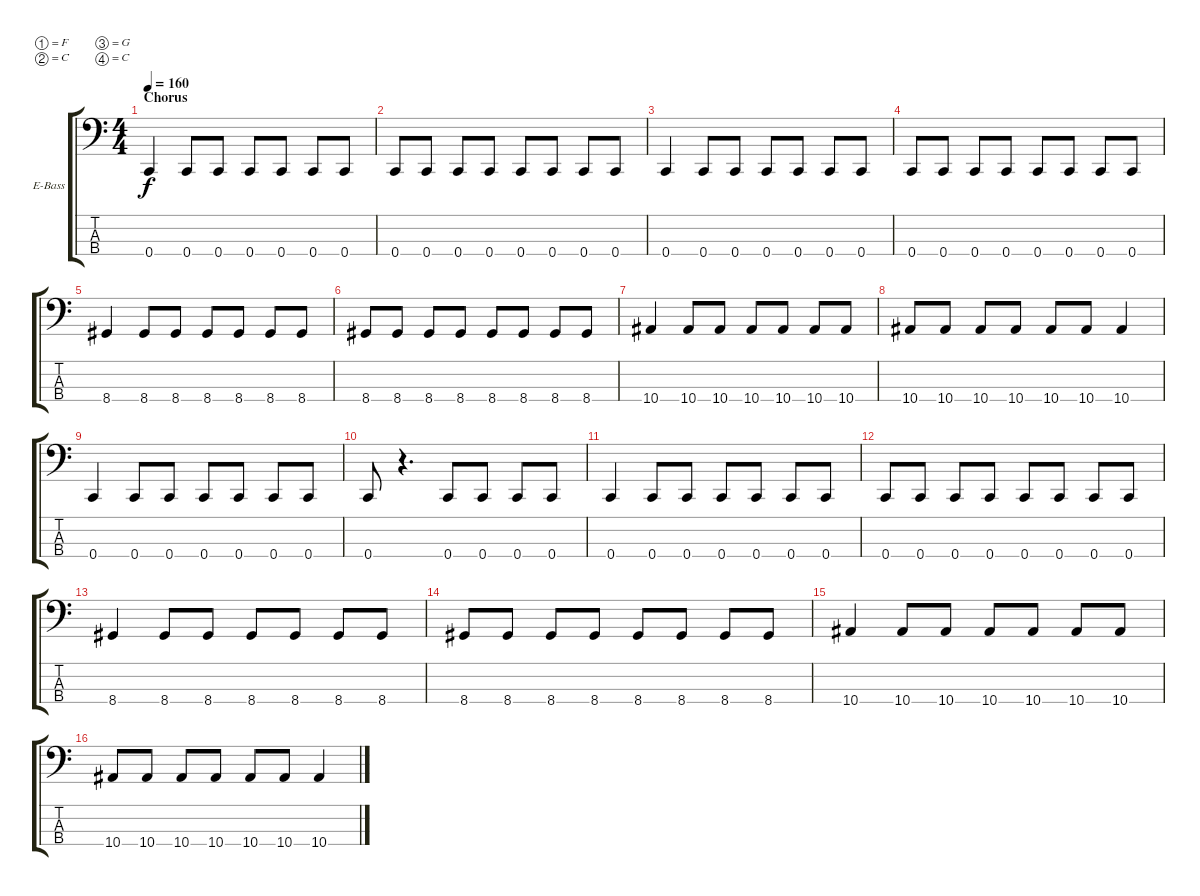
\defaultSystemsLayout 4
\bracketExtendMode groupsimilarinstruments
\firstSystemTrackNameOrientation horizontal
\otherSystemsTrackNameOrientation horizontal
\track ("Electric Bass" "E-Bass") {instrument electricbassfinger}
\staff {score tabs}
\tuning (F2 C2 G1 C1)
\ts (4 4)
\section ("" "Chorus")
\tempo 160
\clef f4
\ks c
0.4.4{dy f} 0.4.8 0.4.8 0.4.8 0.4.8 0.4.8 0.4.8 |
0.4.8 0.4.8 0.4.8 0.4.8 0.4.8 0.4.8 0.4.8 0.4.8 |
0.4.4 0.4.8 0.4.8 0.4.8 0.4.8 0.4.8 0.4.8 |
0.4.8 0.4.8 0.4.8 0.4.8 0.4.8 0.4.8 0.4.8 0.4.8 |
8.4.4 8.4.8 8.4.8 8.4.8 8.4.8 8.4.8 8.4.8 |
8.4.8 8.4.8 8.4.8 8.4.8 8.4.8 8.4.8 8.4.8 8.4.8 |
10.4.4 10.4.8 10.4.8 10.4.8 10.4.8 10.4.8 10.4.8 |
10.4.8 10.4.8 10.4.8 10.4.8 10.4.8 10.4.8 10.4.4 |
0.4.4 0.4.8 0.4.8 0.4.8 0.4.8 0.4.8 0.4.8 |
0.4.8 r.4{d} 0.4.8 0.4.8 0.4.8 0.4.8 |
0.4.4 0.4.8 0.4.8 0.4.8 0.4.8 0.4.8 0.4.8 |
0.4.8 0.4.8 0.4.8 0.4.8 0.4.8 0.4.8 0.4.8 0.4.8 |
8.4.4 8.4.8 8.4.8 8.4.8 8.4.8 8.4.8 8.4.8 |
8.4.8 8.4.8 8.4.8 8.4.8 8.4.8 8.4.8 8.4.8 8.4.8 |
10.4.4 10.4.8 10.4.8 10.4.8 10.4.8 10.4.8 10.4.8 |
10.4.8 10.4.8 10.4.8 10.4.8 10.4.8 10.4.8 10.4.4
